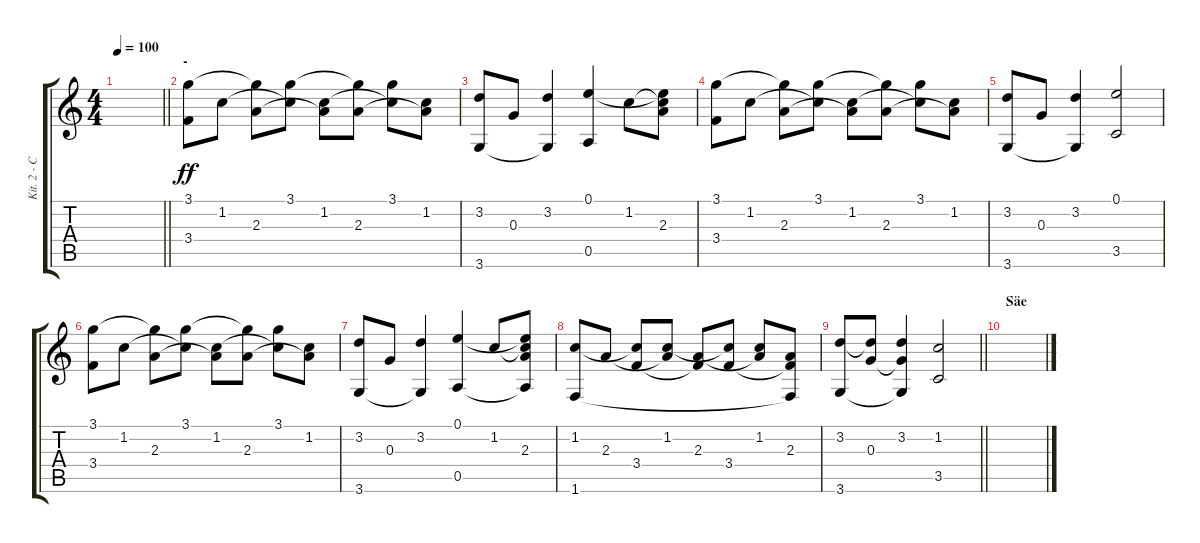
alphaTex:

\track ("Kit. 2 - Clean" "Kit. 2 - C") {instrument electricguitarclean}
\staff {score tabs}
\tuning (E4 B3 G3 D3 A2 E2) {hide}
\ts (4 4)
\tempo 100
\clef g2
\barLineRight lightlight
\ks c
|
\section ("" "-")
(3.1 3.4).8{dy ff} 1.2.8 (3.1{t} 2.3).8 (3.1 1.2{t}).8 (1.2 2.3{t}).8 (3.1{t} 2.3).8 (3.1 1.2{t}).8 (1.2 2.3{t}).8 |
(3.2 3.6).8 0.3.8 (3.2 3.6{t}).4 (0.1 0.5).4 1.2.8 (0.1{t} 1.2{t} 2.3).8 |
(3.1 3.4).8 1.2.8 (3.1{t} 2.3).8 (3.1 1.2{t}).8 (1.2 2.3{t}).8 (3.1{t} 2.3).8 (3.1 1.2{t}).8 (1.2 2.3{t}).8 |
(3.2 3.6).8 0.3.8 (3.2 3.6{t}).4 (0.1 3.5).2 |
(3.1 3.4).8 1.2.8 (3.1{t} 2.3).8 (3.1 1.2{t}).8 (1.2 2.3{t}).8 (3.1{t} 2.3).8 (3.1 1.2{t}).8 (1.2 2.3{t}).8 |
(3.2 3.6).8 0.3.8 (3.2 3.6{t}).4 (0.1 0.5).4 1.2.8 (0.1{t} 1.2{t} 2.3 0.5{t}).8 |
(1.2 1.6).8 2.3.8 (1.2{t} 3.4).8 (1.2 2.3{t}).8 (2.3 3.4{t}).8 (1.2{t} 3.4).8 (1.2 2.3{t}).8 (2.3 3.4{t} 1.6{t}).8 |
\barLineRight lightlight
(3.2 3.6).8 (3.2{t} 0.3).8 (3.2 0.3{t} 3.6{t}).4 (1.2 3.5).2 |
\section ("" "Säe")
